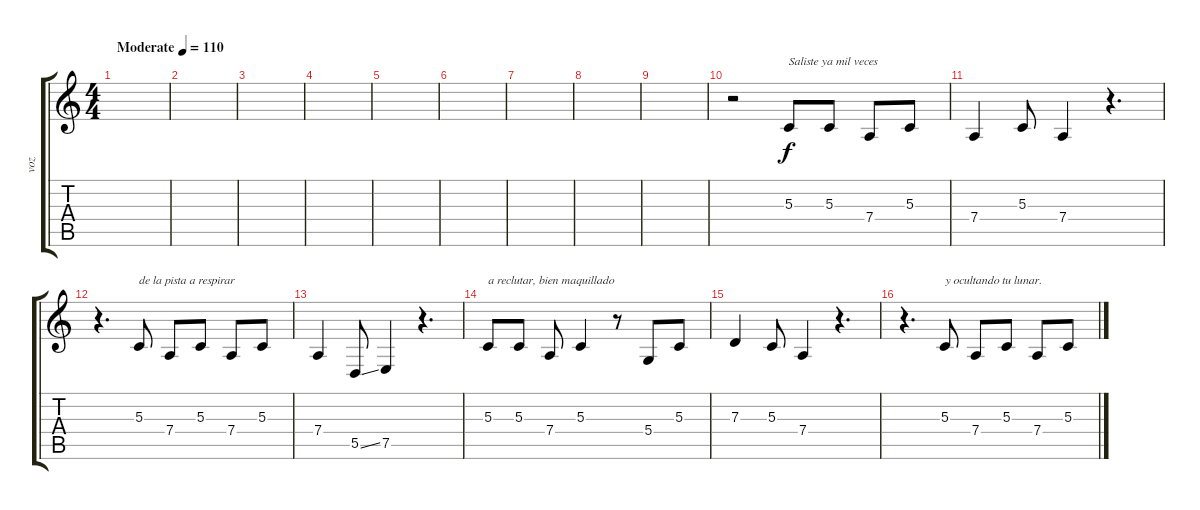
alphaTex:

\track ("voz" "voz") {instrument altosax}
\staff {score tabs}
\tuning (E4 B3 G3 D3 A2 E2) {hide}
\ts (4 4)
\tempo (110 "Moderate")
\clef g2
\ks c
|
|
|
|
|
|
|
|
|
r.2 5.3.8{txt "Saliste ya mil veces"} 5.3.8 7.4.8 5.3.8 |
7.4.4 5.3.8 7.4.4 r.4{d} |
r.4{d} 5.3.8{txt "de la pista a respirar"} 7.4.8 5.3.8 7.4.8 5.3.8 |
7.4.4 5.5{ss}.8 7.5.4 r.4{d} |
5.3.8{txt "a reclutar, bien maquillado"} 5.3.8 7.4.8 5.3.4 r.8 5.4.8 5.3.8 |
7.3.4 5.3.8 7.4.4 r.4{d} |
r.4{d} 5.3.8{txt "y ocultando tu lunar."} 7.4.8 5.3.8 7.4.8 5.3.8
